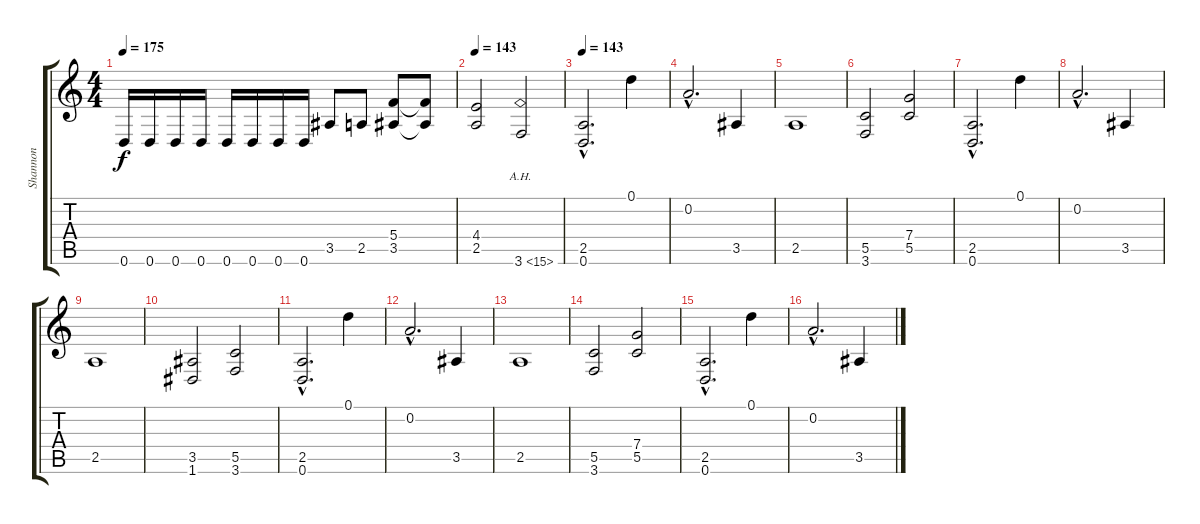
\track ("Shannon" "Shannon") {instrument distortionguitar}
\staff {score tabs}
\tuning (D4 A3 F3 C3 G2 D2) {hide}
\ts (4 4)
\tempo 175
\clef g2
\ks c
0.6.16{dy f} 0.6.16 0.6.16 0.6.16 0.6.16 0.6.16 0.6.16 0.6.16 3.5.8 2.5.8 (5.4 3.5).8 (5.4{t} 3.5{t}).8 |
\tempo 143
(4.4 2.5).2 3.6{ah 12}.2 |
\tempo 143
(2.5{hac} 0.6{hac}).2{d} 0.1.4 |
0.2{hac}.2{d} 3.5.4 |
2.5.1 |
(5.5 3.6).2 (7.4 5.5).2 |
(2.5{hac} 0.6{hac}).2{d} 0.1.4 |
0.2{hac}.2{d} 3.5.4 |
2.5.1 |
(3.5 1.6).2 (5.5 3.6).2 |
(2.5{hac} 0.6{hac}).2{d} 0.1.4 |
0.2{hac}.2{d} 3.5.4 |
2.5.1 |
(5.5 3.6).2 (7.4 5.5).2 |
(2.5{hac} 0.6{hac}).2{d} 0.1.4 |
0.2{hac}.2{d} 3.5.4
